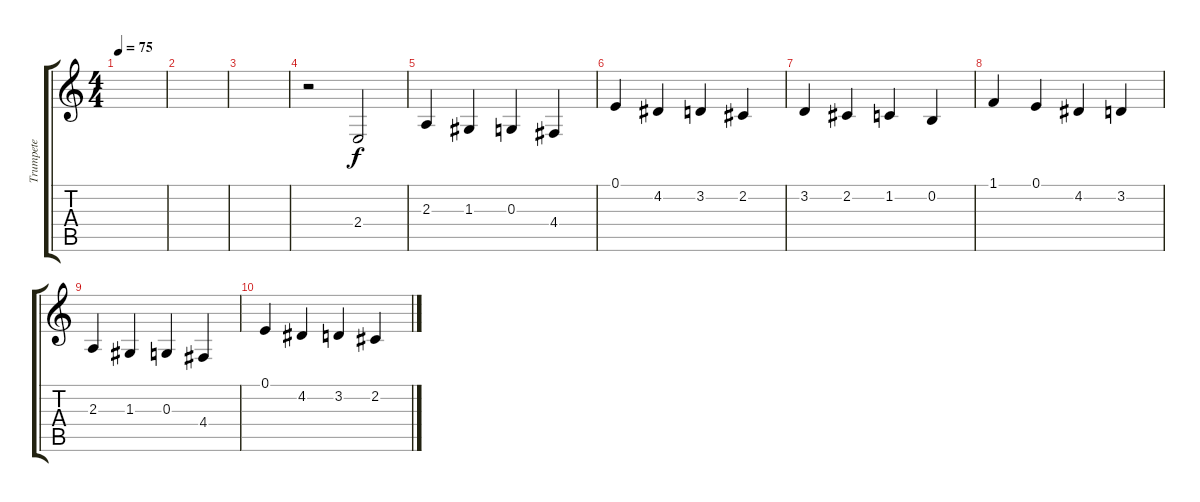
\track ("Trumpete" "Trumpete") {instrument trumpet}
\staff {score tabs}
\tuning (E4 B3 G3 D3 A2 E2) {hide}
\ts (4 4)
\tempo 75
\clef g2
\ks c
|
|
|
r.2 2.4.2 |
2.3.4 1.3.4 0.3.4 4.4.4 |
0.1.4 4.2.4 3.2.4 2.2.4 |
3.2.4 2.2.4 1.2.4 0.2.4 |
1.1.4 0.1.4 4.2.4 3.2.4 |
2.3.4 1.3.4 0.3.4 4.4.4 |
0.1.4 4.2.4 3.2.4 2.2.4
